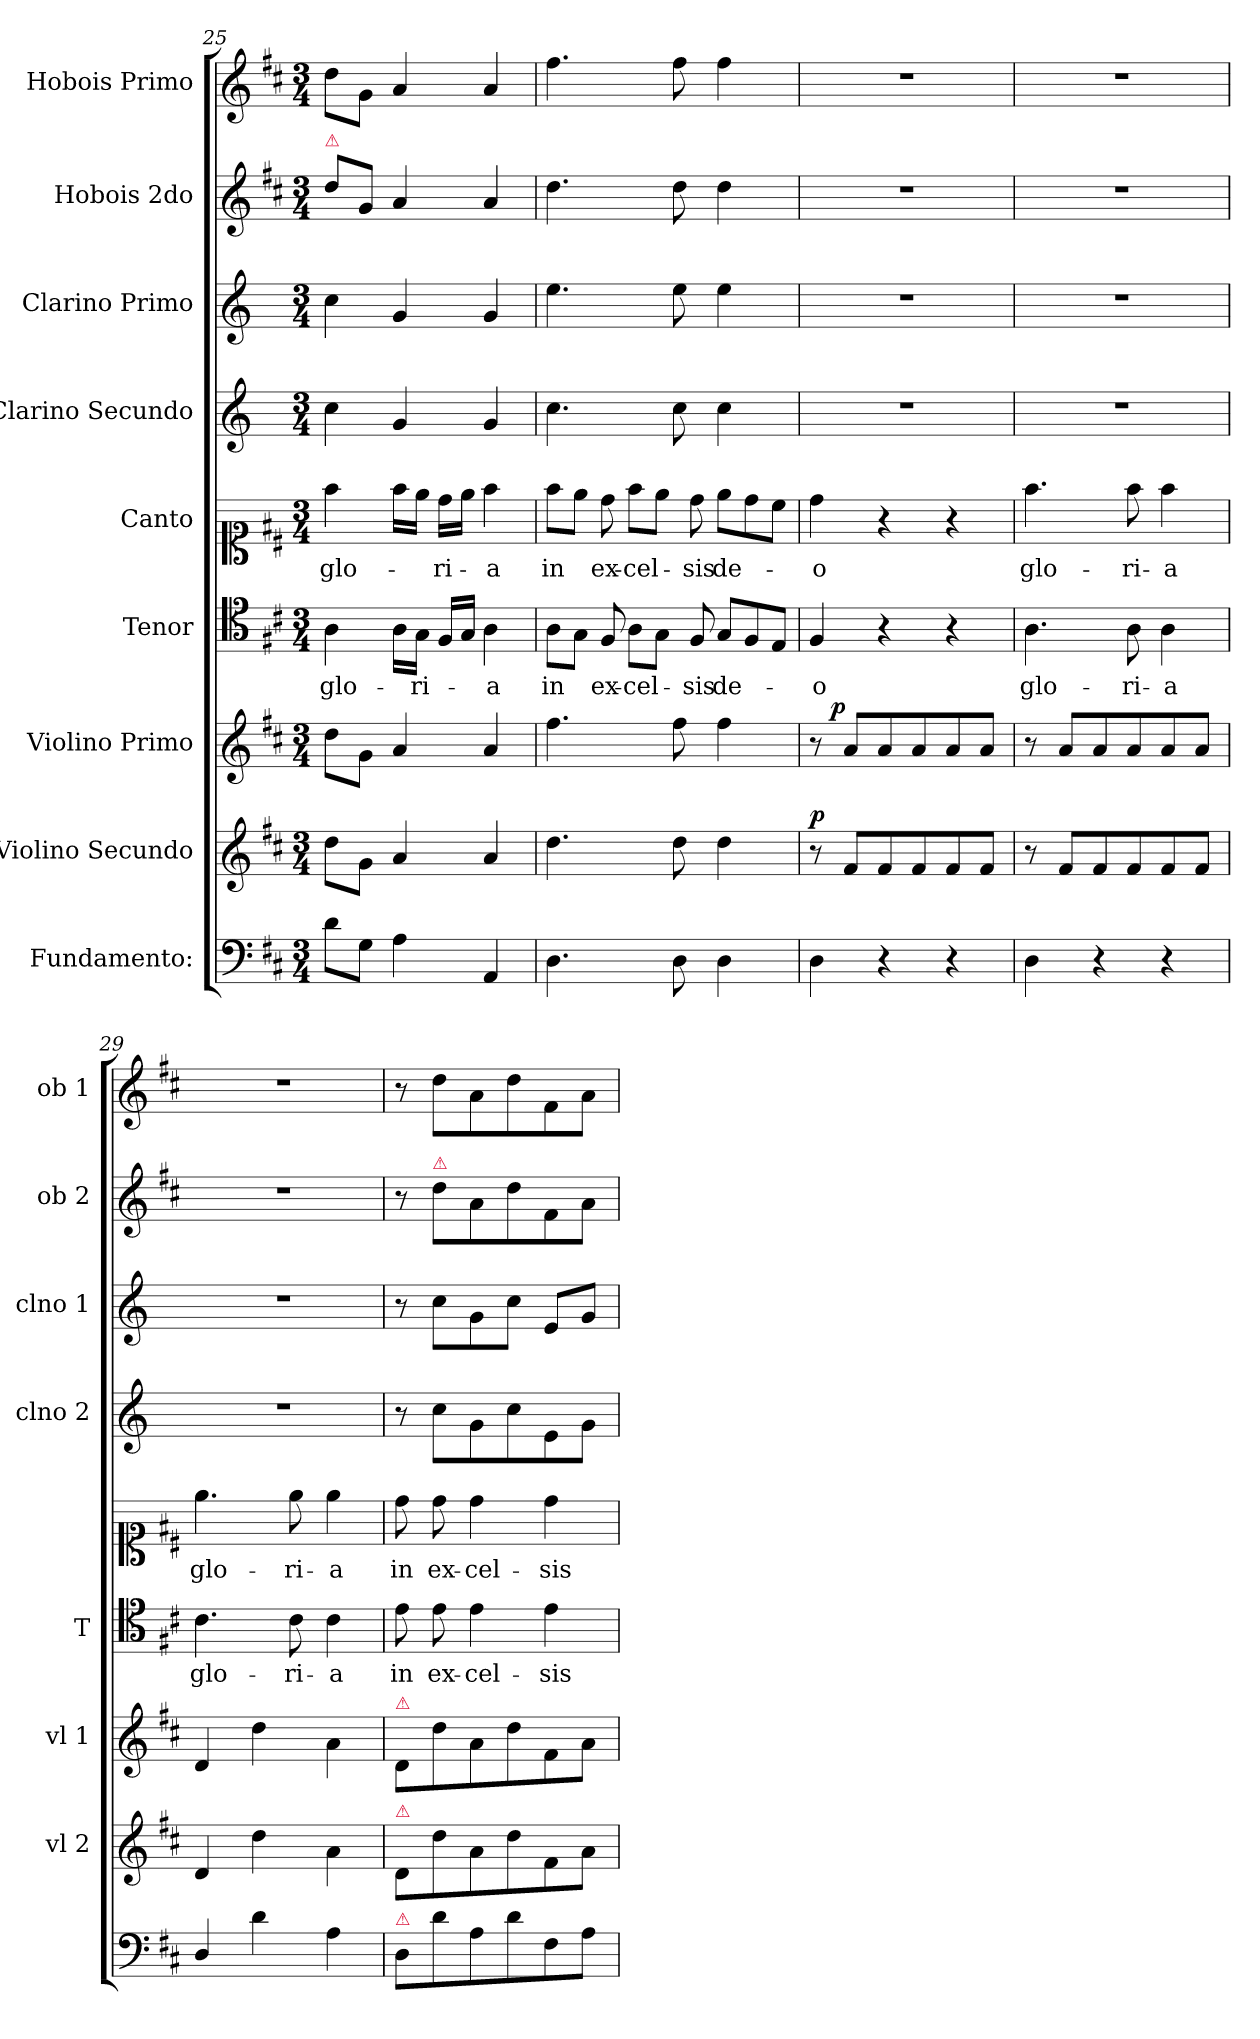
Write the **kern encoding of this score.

**kern	**kern	**dynam	**kern	**dynam	**kern	**text	**kern	**text	**kern	**kern	**kern	**kern
*part9	*part8	*part8	*part7	*part7	*part6	*part6	*part5	*part5	*part4	*part3	*part2	*part1
*staff9	*staff8	*staff8	*staff7	*staff7	*staff6	*staff6	*staff5	*staff5	*staff4	*staff3	*staff2	*staff1
*I"Fundamento:	*I"Violino Secundo	*	*I"Violino Primo	*	*I"Tenor	*	*I"Canto	*	*I"Clarino Secundo	*I"Clarino Primo	*I"Hobois 2do	*I"Hobois Primo
*	*I'vl 2	*	*I'vl 1	*	*I'T	*	*	*	*I'clno 2	*I'clno 1	*I'ob 2	*I'ob 1
*clefF4	*clefG2	*	*clefG2	*	*clefC4	*	*clefC1	*	*clefG2	*clefG2	*clefG2	*clefG2
*	*	*	*	*	*	*	*	*	*ITrd-1c-2	*ITrd-1c-2	*	*
*k[f#c#]	*k[f#c#]	*	*k[f#c#]	*	*k[f#c#]	*	*k[f#c#]	*	*k[f#c#]	*k[f#c#]	*k[f#c#]	*k[f#c#]
*M3/4	*M3/4	*	*M3/4	*	*M3/4	*	*M3/4	*	*M3/4	*M3/4	*M3/4	*M3/4
=25	=25	=25	=25	=25	=25	=25	=25	=25	=25	=25	=25	=25
!	!	!	!	!	!	!	!	!	!	!	!LO:TX:a:color=crimson:t=⚠	!
!	!	!	!	!	!	!	!	!LO:LY:i	!	!	!	!
8d\L	8dd\L	.	8dd\L	.	4A\	glo-	4ff#\	glo-	4dd\	4dd\	8dd\L	8dd\L
8G\J	8g\J	.	8g\J	.	.	.	.	.	.	.	8g/J	8g\J
4A\	4a/	.	4a/	.	16A\LL	.	16ff#\LL	.	4a/	4a/	4a/	4a/
.	.	.	.	.	16G\JJ	-ri-	16ee\JJ	.	.	.	.	.
!	!	!	!	!	!	!	!	!LO:LY:i	!	!	!	!
.	.	.	.	.	16F#/LL	.	16dd\LL	-ri-	.	.	.	.
.	.	.	.	.	16G/JJ	.	16ee\JJ	.	.	.	.	.
!	!	!	!	!	!	!	!	!LO:LY:i	!	!	!	!
4AA/	4a/	.	4a/	.	4A\	-a	4ff#\	-a	4a/	4a/	4a/	4a/
=26	=26	=26	=26	=26	=26	=26	=26	=26	=26	=26	=26	=26
*	*	*	*	*	*Xtuplet	*	*Xtuplet	*	*	*	*	*
4.D\	4.dd\	.	4.ff#\	.	12A\L	in	12ff#\L	in	4.dd\	4.ff#\	4.dd\	4.ff#\
.	.	.	.	.	12G\J	.	12ee\J	.	.	.	.	.
.	.	.	.	.	12F#/	ex-	12dd\	ex-	.	.	.	.
.	.	.	.	.	12A\L	-cel-	12ff#\L	-cel-	.	.	.	.
.	.	.	.	.	12G\J	.	12ee\J	.	.	.	.	.
8D\	8dd\	.	8ff#\	.	.	.	.	.	8dd\	8ff#\	8dd\	8ff#\
.	.	.	.	.	12F#/	-sis	12dd\	-sis	.	.	.	.
4D\	4dd\	.	4ff#\	.	12G/L	de-	12ee\L	de-	4dd\	4ff#\	4dd\	4ff#\
.	.	.	.	.	12F#/	.	12dd\	.	.	.	.	.
.	.	.	.	.	12E/J	.	12cc#\J	.	.	.	.	.
=27	=27	=27	=27	=27	=27	=27	=27	=27	=27	=27	=27	=27
!	!	!LO:DY:a	!	!	!	!	!	!	!	!	!	!
4D\	8r	p	8r	.	4F#/	-o	4dd\	-o	2.r	2.r	2.r	2.r
!	!	!	!	!LO:DY:a:rj	!	!	!	!	!	!	!	!
.	8f#/L	.	8a/L	p	.	.	.	.	.	.	.	.
4r	8f#/	.	8a/	.	4r	.	4r	.	.	.	.	.
.	8f#/	.	8a/	.	.	.	.	.	.	.	.	.
4r	8f#/	.	8a/	.	4r	.	4r	.	.	.	.	.
.	8f#/J	.	8a/J	.	.	.	.	.	.	.	.	.
=28	=28	=28	=28	=28	=28	=28	=28	=28	=28	=28	=28	=28
4D\	8r	.	8r	.	4.A\	glo-	4.ff#\	glo-	2.r	2.r	2.r	2.r
.	8f#/L	.	8a/L	.	.	.	.	.	.	.	.	.
4r	8f#/	.	8a/	.	.	.	.	.	.	.	.	.
.	8f#/	.	8a/	.	8A\	-ri-	8ff#\	-ri-	.	.	.	.
4r	8f#/	.	8a/	.	4A\	-a	4ff#\	-a	.	.	.	.
.	8f#/J	.	8a/J	.	.	.	.	.	.	.	.	.
=29	=29	=29	=29	=29	=29	=29	=29	=29	=29	=29	=29	=29
4D/	4d/	.	4d/	.	4.c#\	glo-	4.ee\	glo-	2.r	2.r	2.r	2.r
4d\	4dd\	.	4dd\	.	.	.	.	.	.	.	.	.
.	.	.	.	.	8c#\	-ri-	8ee\	-ri-	.	.	.	.
4A\	4a\	.	4a\	.	4c#\	-a	4ee\	-a	.	.	.	.
=30	=30	=30	=30	=30	=30	=30	=30	=30	=30	=30	=30	=30
!	!	!	!LO:TX:a:color=crimson:t=⚠	!	!	!	!	!	!	!	!	!
!	!LO:TX:a:color=crimson:t=⚠	!	!	!	!	!	!	!	!	!	!	!
!LO:TX:a:color=crimson:t=⚠	!	!	!	!	!	!	!	!	!	!	!	!
8D/L	8d/L	.	8d/L	.	8e\	in	8dd\	in	8r	8r	8r	8r
!	!	!	!	!	!	!	!	!	!	!	!LO:TX:a:color=crimson:t=⚠	!
8d\	8dd\	.	8dd\	.	8e\	ex-	8dd\	ex-	8dd\L	8dd\L	8dd\L	8dd\L
8A\	8a\	.	8a\	.	4e\	-cel-	4dd\	-cel-	8a\	8a\	8a\	8a\
8d\	8dd\	.	8dd\	.	.	.	.	.	8dd\	8dd\J	8dd\	8dd\
8F#\	8f#\	.	8f#\	.	4e\	-sis	4dd\	-sis	8f#\	8f#/L	8f#/	8f#\
8A\J	8a\J	.	8a\J	.	.	.	.	.	8a\J	8a/J	8a/J	8a\J
=	=	=	=	=	=	=	=	=	=	=	=	=
*-	*-	*-	*-	*-	*-	*-	*-	*-	*-	*-	*-	*-
